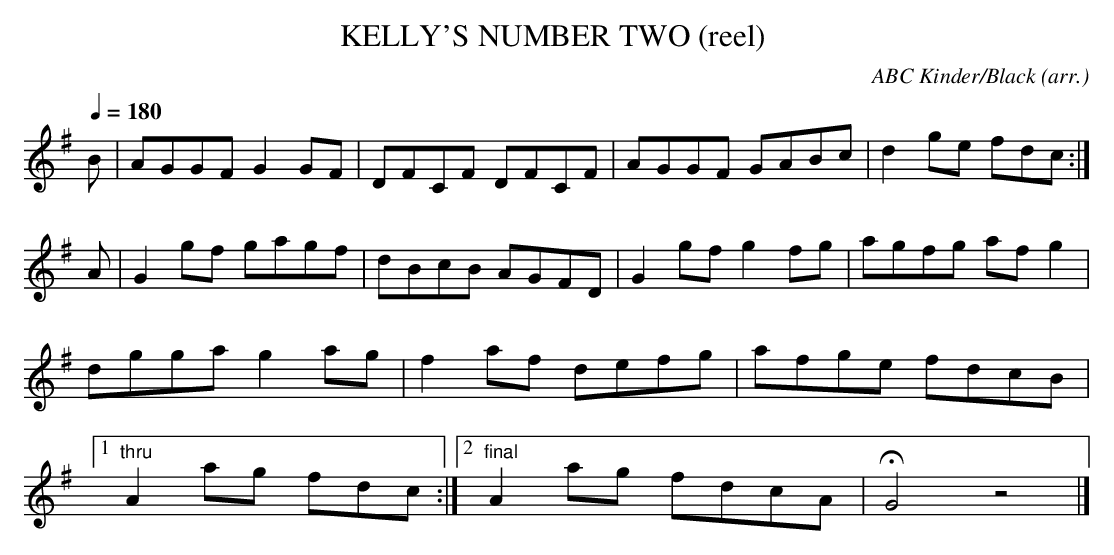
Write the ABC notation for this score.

X:1
T:KELLY'S NUMBER TWO (reel) \
C:ABC Kinder/Black (arr.)\
M:4/4\
L:1/8\
Q:1/4=180\
K:G\
B|AGGF G2GF|DFCF DFCF|AGGF GABc|d2ge fdc:|\
A|G2gf gagf|dBcB AGFD|G2gf g2fg|agfg afg2|\
dgga g2ag|f2af defg|afge fdcB|1 "thru"A2ag fdc :|\
[2 "final"A2ag fdcA|HG4z4|]\
\
\
